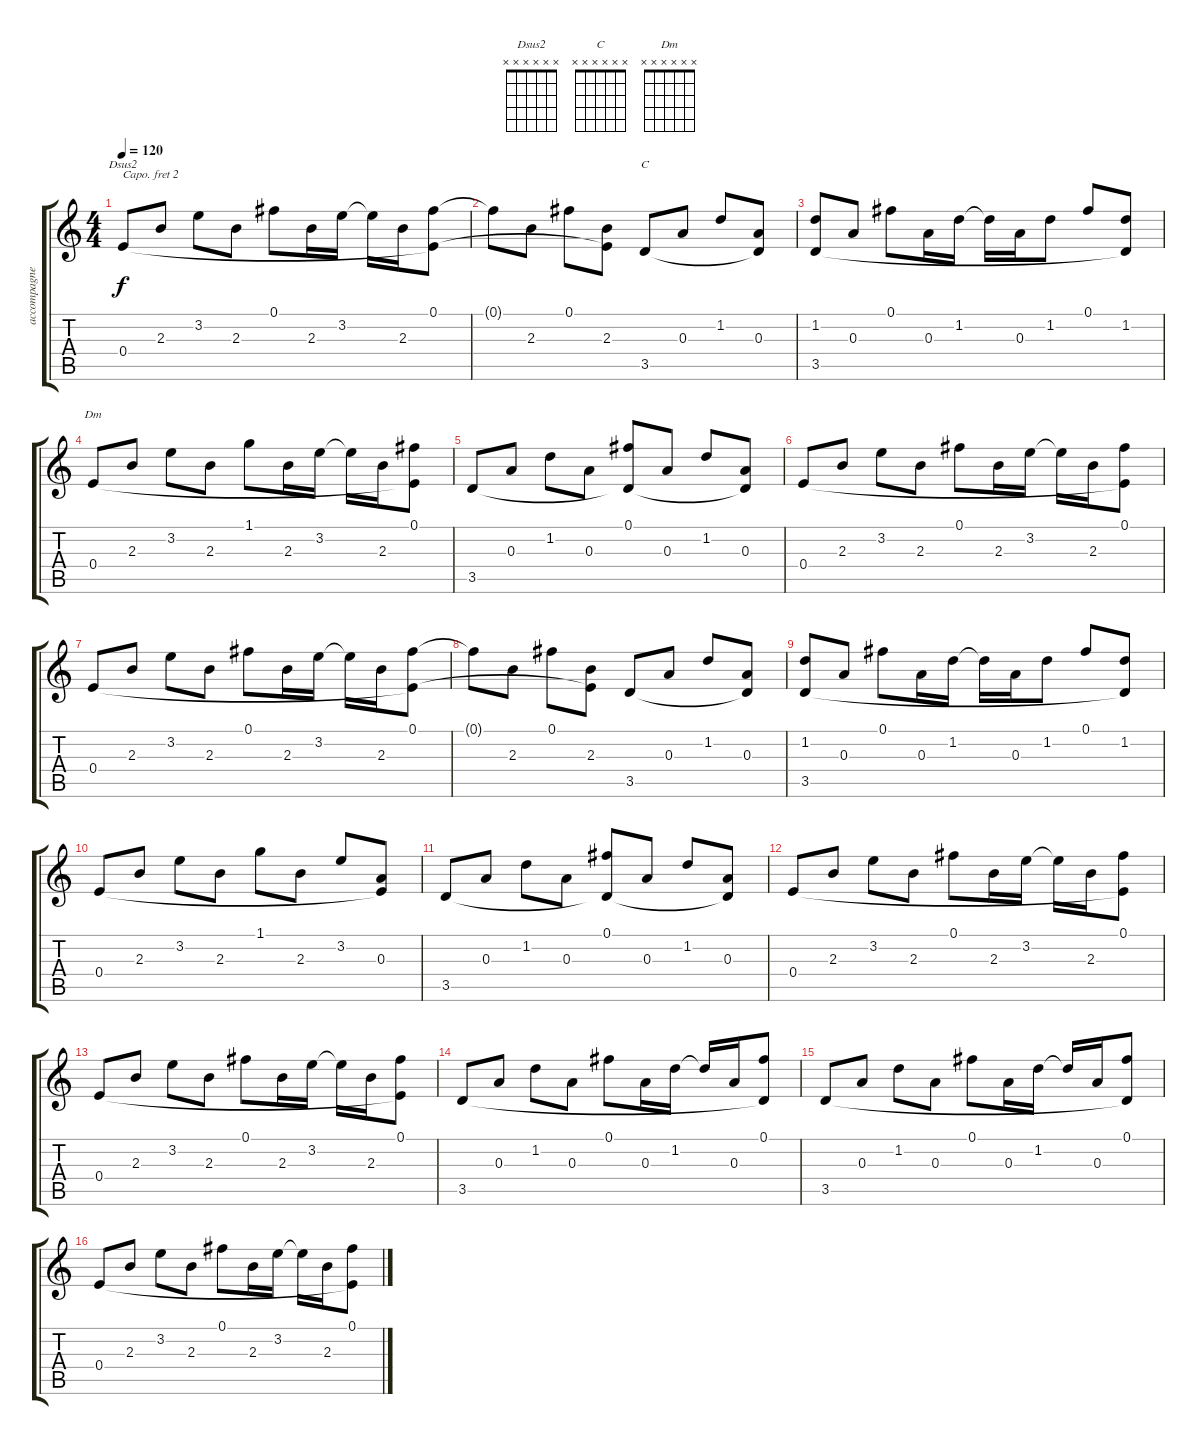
\track ("accompagnement" "accompagne") {instrument acousticguitarnylon}
\staff {score tabs}
\capo 2
\tuning (E4 B3 G3 D3 A2 E2) {hide}
\chord ("Dsus2" x x x x x x)
\chord ("C" x x x x x x)
\chord ("Dm" x x x x x x)
\ts (4 4)
\tempo 120
\clef g2
\ks c
0.4.8{ch "Dsus2" dy f} 2.3.8 3.2.8 2.3.8 0.1.8 2.3.16 3.2.16 3.2{t}.16 2.3.16 (0.1 0.4{t}).8 |
0.1{t}.8 2.3.8 0.1.8 (2.3 0.4{t}).8 3.5.8{ch "C"} 0.3.8 1.2.8 (0.3 3.5{t}).8 |
(1.2 3.5).8 0.3.8 0.1.8 0.3.16 1.2.16 1.2{t}.16 0.3.16 1.2.8 0.1.8 (1.2 3.5{t}).8 |
0.4.8{ch "Dm"} 2.3.8 3.2.8 2.3.8 1.1.8 2.3.16 3.2.16 3.2{t}.16 2.3.16 (0.1 0.4{t}).8 |
3.5.8 0.3.8 1.2.8 0.3.8 (0.1 3.5{t}).8 0.3.8 1.2.8 (0.3 3.5{t}).8 |
0.4.8 2.3.8 3.2.8 2.3.8 0.1.8 2.3.16 3.2.16 3.2{t}.16 2.3.16 (0.1 0.4{t}).8 |
0.4.8 2.3.8 3.2.8 2.3.8 0.1.8 2.3.16 3.2.16 3.2{t}.16 2.3.16 (0.1 0.4{t}).8 |
0.1{t}.8 2.3.8 0.1.8 (2.3 0.4{t}).8 3.5.8 0.3.8 1.2.8 (0.3 3.5{t}).8 |
(1.2 3.5).8 0.3.8 0.1.8 0.3.16 1.2.16 1.2{t}.16 0.3.16 1.2.8 0.1.8 (1.2 3.5{t}).8 |
0.4.8 2.3.8 3.2.8 2.3.8 1.1.8 2.3.8 3.2.8 (0.3 0.4{t}).8 |
3.5.8 0.3.8 1.2.8 0.3.8 (0.1 3.5{t}).8 0.3.8 1.2.8 (0.3 3.5{t}).8 |
0.4.8 2.3.8 3.2.8 2.3.8 0.1.8 2.3.16 3.2.16 3.2{t}.16 2.3.16 (0.1 0.4{t}).8 |
0.4.8 2.3.8 3.2.8 2.3.8 0.1.8 2.3.16 3.2.16 3.2{t}.16 2.3.16 (0.1 0.4{t}).8 |
3.5.8 0.3.8 1.2.8 0.3.8 0.1.8 0.3.16 1.2.16 1.2{t}.16 0.3.16 (0.1 3.5{t}).8 |
3.5.8 0.3.8 1.2.8 0.3.8 0.1.8 0.3.16 1.2.16 1.2{t}.16 0.3.16 (0.1 3.5{t}).8 |
0.4.8 2.3.8 3.2.8 2.3.8 0.1.8 2.3.16 3.2.16 3.2{t}.16 2.3.16 (0.1 0.4{t}).8
